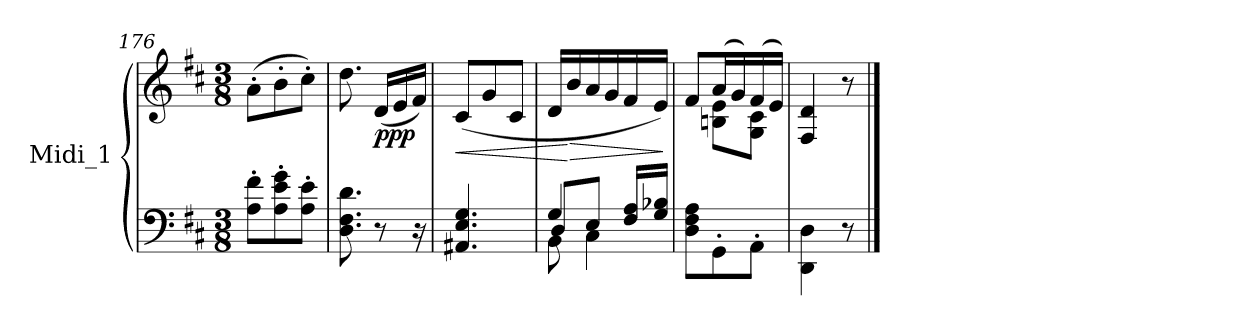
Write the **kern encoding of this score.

**kern	**kern	**dynam
*part1	*part1	*part1
*staff2	*staff1	*staff1/2
*I"Midi_1	*	*
*clefF4	*clefG2	*
*k[f#c#]	*k[f#c#]	*
*D:	*D:	*
*M3/8	*M3/8	*
=176	=176	=176
8A\' 8f#\'L	(>8a'\L	.
8A\' 8e\' 8g\'	8b'\	.
8A\' 8e\'J	8cc#'\J)	.
=177	=177	=177
8.D\ 8.F#\ 8.d\	8.dd\	.
!	!	!LO:DY:b
8r	(<16d/LL	ppp
.	16e/	.
16r	16f#/JJ)	.
=178	=178	=178
!	!	!LO:HP:b
4.AA#X/ 4.E/ 4.G/	(>8c#/L	<
.	8g/	.
.	8c#/J	.
=179	=179	=179
*^	*	*
*	*^	*	*
4G/	8BB\	8D/L	16d/LL	.
!	!	!	!	!LO:HP:n=1:b
.	.	.	16b/	[ >
.	4C#\	8E/J	16a/	.
.	.	.	16g/	.
16F#/ 16A/LL	.	8ryy	16f#/	.
16G/ 16B-X/JJ	.	.	16e/JJ)	.
*v	*v	*v	*	*
.	.	]
!!LO:LB:g=z
=180	=180	=180
*	*^	*
8D\ 8F#\ 8A\L	8f#/L	8ryy	.
8GG'\	(>16a/L	8Bni\ 8e\L	.
.	16g/)	.	.
8AA'\J	(>16f#/	8G\ 8c#\J	.
.	16e/JJ)	.	.
*	*v	*v	*
=181	=181	=181
4DD\ 4D\	4F#/ 4d/	.
8r	8r	.
==	==	==
*-	*-	*-
